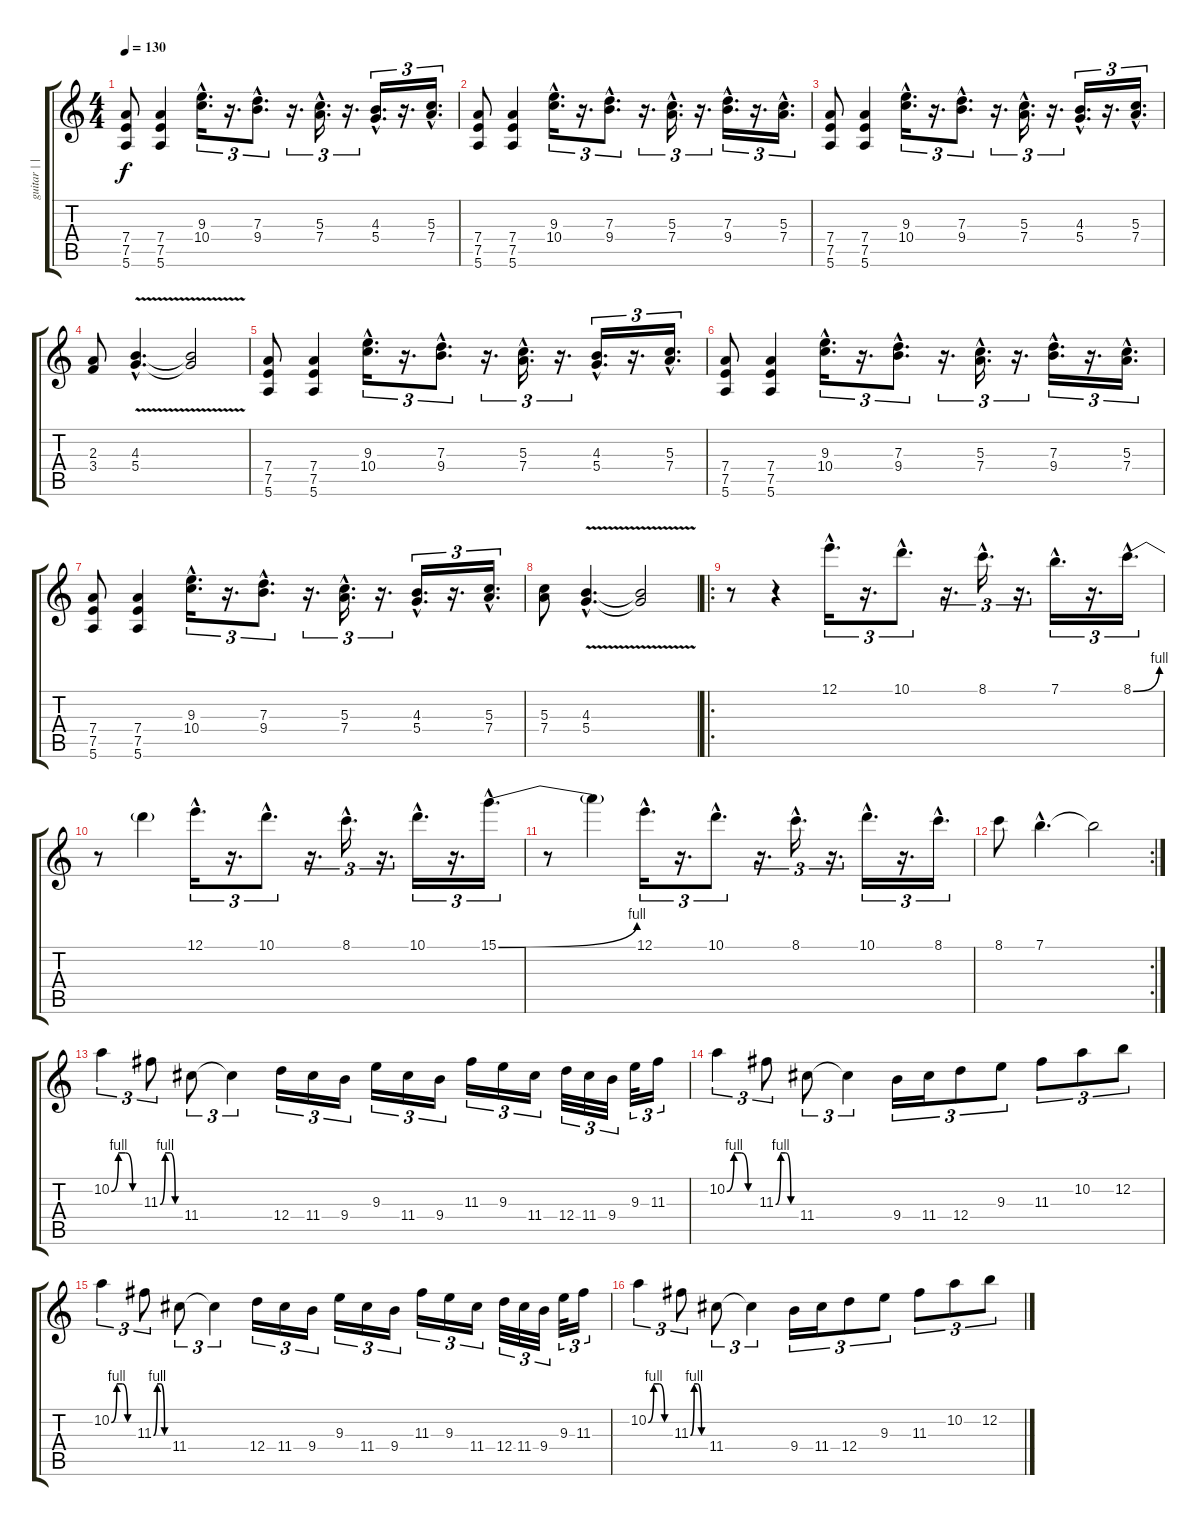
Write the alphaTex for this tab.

\track ("guitar | |" "guitar | |") {instrument overdrivenguitar}
\staff {score tabs}
\tuning (E4 B3 G3 D3 A2 E2) {hide}
\ts (4 4)
\tempo 130
\clef g2
\ks c
(7.4 7.5 5.6).8{dy f instrument overdrivenguitar} (7.4 7.5 5.6).4 (9.3{hac} 10.4{hac}).16{d tu (3 2)} r.16{d tu (3 2)} (7.3{hac} 9.4{hac}).8{d tu (3 2)} r.16{d tu (3 2)} (5.3{hac} 7.4{hac}).16{d tu (3 2)} r.16{d tu (3 2)} (4.3{hac} 5.4{hac}).16{d tu (3 2)} r.16{d tu (3 2)} (5.3{hac} 7.4{hac}).16{d tu (3 2)} |
(7.4 7.5 5.6).8 (7.4 7.5 5.6).4 (9.3{hac} 10.4{hac}).16{d tu (3 2)} r.16{d tu (3 2)} (7.3{hac} 9.4{hac}).8{d tu (3 2)} r.16{d tu (3 2)} (5.3{hac} 7.4{hac}).16{d tu (3 2)} r.16{d tu (3 2)} (7.3{hac} 9.4{hac}).16{d tu (3 2)} r.16{d tu (3 2)} (5.3{hac} 7.4{hac}).16{d tu (3 2)} |
(7.4 7.5 5.6).8 (7.4 7.5 5.6).4 (9.3{hac} 10.4{hac}).16{d tu (3 2)} r.16{d tu (3 2)} (7.3{hac} 9.4{hac}).8{d tu (3 2)} r.16{d tu (3 2)} (5.3{hac} 7.4{hac}).16{d tu (3 2)} r.16{d tu (3 2)} (4.3{hac} 5.4{hac}).16{d tu (3 2)} r.16{d tu (3 2)} (5.3{hac} 7.4{hac}).16{d tu (3 2)} |
(2.3 3.4).8 (4.3{v hac} 5.4{v hac}).4{d} (4.3{t} 5.4{t}).2 |
(7.4 7.5 5.6).8 (7.4 7.5 5.6).4 (9.3{hac} 10.4{hac}).16{d tu (3 2)} r.16{d tu (3 2)} (7.3{hac} 9.4{hac}).8{d tu (3 2)} r.16{d tu (3 2)} (5.3{hac} 7.4{hac}).16{d tu (3 2)} r.16{d tu (3 2)} (4.3{hac} 5.4{hac}).16{d tu (3 2)} r.16{d tu (3 2)} (5.3{hac} 7.4{hac}).16{d tu (3 2)} |
(7.4 7.5 5.6).8 (7.4 7.5 5.6).4 (9.3{hac} 10.4{hac}).16{d tu (3 2)} r.16{d tu (3 2)} (7.3{hac} 9.4{hac}).8{d tu (3 2)} r.16{d tu (3 2)} (5.3{hac} 7.4{hac}).16{d tu (3 2)} r.16{d tu (3 2)} (7.3{hac} 9.4{hac}).16{d tu (3 2)} r.16{d tu (3 2)} (5.3{hac} 7.4{hac}).16{d tu (3 2)} |
(7.4 7.5 5.6).8 (7.4 7.5 5.6).4 (9.3{hac} 10.4{hac}).16{d tu (3 2)} r.16{d tu (3 2)} (7.3{hac} 9.4{hac}).8{d tu (3 2)} r.16{d tu (3 2)} (5.3{hac} 7.4{hac}).16{d tu (3 2)} r.16{d tu (3 2)} (4.3{hac} 5.4{hac}).16{d tu (3 2)} r.16{d tu (3 2)} (5.3{hac} 7.4{hac}).16{d tu (3 2)} |
(5.3 7.4).8 (4.3{v hac} 5.4{v hac}).4{d} (4.3{t} 5.4{t}).2 |
\ro
r.8 r.4 12.1{hac}.16{d tu (3 2)} r.16{d tu (3 2)} 10.1{hac}.8{d tu (3 2)} r.16{d tu (3 2)} 8.1{hac}.16{d tu (3 2)} r.16{d tu (3 2)} 7.1{hac}.16{d tu (3 2)} r.16{d tu (3 2)} 8.1{be (bend 0 0 60 4) hac}.16{d tu (3 2)} |
r.8 8.1{t}.4 12.1{hac}.16{d tu (3 2)} r.16{d tu (3 2)} 10.1{hac}.8{d tu (3 2)} r.16{d tu (3 2)} 8.1{hac}.16{d tu (3 2)} r.16{d tu (3 2)} 10.1{hac}.16{d tu (3 2)} r.16{d tu (3 2)} 15.1{be (bend 0 0 60 4) hac}.16{d tu (3 2)} |
r.8 15.1{t}.4 12.1{hac}.16{d tu (3 2)} r.16{d tu (3 2)} 10.1{hac}.8{d tu (3 2)} r.16{d tu (3 2)} 8.1{hac}.16{d tu (3 2)} r.16{d tu (3 2)} 10.1{hac}.16{d tu (3 2)} r.16{d tu (3 2)} 8.1{hac}.16{d tu (3 2)} |
\rc 2
8.1.8 7.1{hac}.4{d} 7.1{t}.2 |
10.2{be (custom 0 0 15 4 30 4 45 0 60 0)}.4{tu (3 2)} 11.3{be (custom 0 0 15 4 30 4 45 0 60 0)}.8{tu (3 2)} 11.4.8{tu (3 2)} 11.4{t}.4{tu (3 2)} 12.4.16{tu (3 2)} 11.4.16{tu (3 2)} 9.4.16{tu (3 2)} 9.3.16{tu (3 2)} 11.4.16{tu (3 2)} 9.4.16{tu (3 2)} 11.3.16{tu (3 2)} 9.3.16{tu (3 2)} 11.4.16{tu (3 2)} 12.4.32{tu (3 2)} 11.4.32{tu (3 2)} 9.4.32{tu (3 2)} 9.3.32{tu (3 2)} 11.3.16{tu (3 2)} |
10.2{be (custom 0 0 15 4 30 4 45 0 60 0)}.4{tu (3 2)} 11.3{be (custom 0 0 15 4 30 4 45 0 60 0)}.8{tu (3 2)} 11.4.8{tu (3 2)} 11.4{t}.4{tu (3 2)} 9.4.16{tu (3 2)} 11.4.16{tu (3 2)} 12.4.8{tu (3 2)} 9.3.8{tu (3 2)} 11.3.8{tu (3 2)} 10.2.8{tu (3 2)} 12.2.8{tu (3 2)} |
10.2{be (custom 0 0 15 4 30 4 45 0 60 0)}.4{tu (3 2)} 11.3{be (custom 0 0 15 4 30 4 45 0 60 0)}.8{tu (3 2)} 11.4.8{tu (3 2)} 11.4{t}.4{tu (3 2)} 12.4.16{tu (3 2)} 11.4.16{tu (3 2)} 9.4.16{tu (3 2)} 9.3.16{tu (3 2)} 11.4.16{tu (3 2)} 9.4.16{tu (3 2)} 11.3.16{tu (3 2)} 9.3.16{tu (3 2)} 11.4.16{tu (3 2)} 12.4.32{tu (3 2)} 11.4.32{tu (3 2)} 9.4.32{tu (3 2)} 9.3.32{tu (3 2)} 11.3.16{tu (3 2)} |
10.2{be (custom 0 0 15 4 30 4 45 0 60 0)}.4{tu (3 2)} 11.3{be (custom 0 0 15 4 30 4 45 0 60 0)}.8{tu (3 2)} 11.4.8{tu (3 2)} 11.4{t}.4{tu (3 2)} 9.4.16{tu (3 2)} 11.4.16{tu (3 2)} 12.4.8{tu (3 2)} 9.3.8{tu (3 2)} 11.3.8{tu (3 2)} 10.2.8{tu (3 2)} 12.2.8{tu (3 2)}
